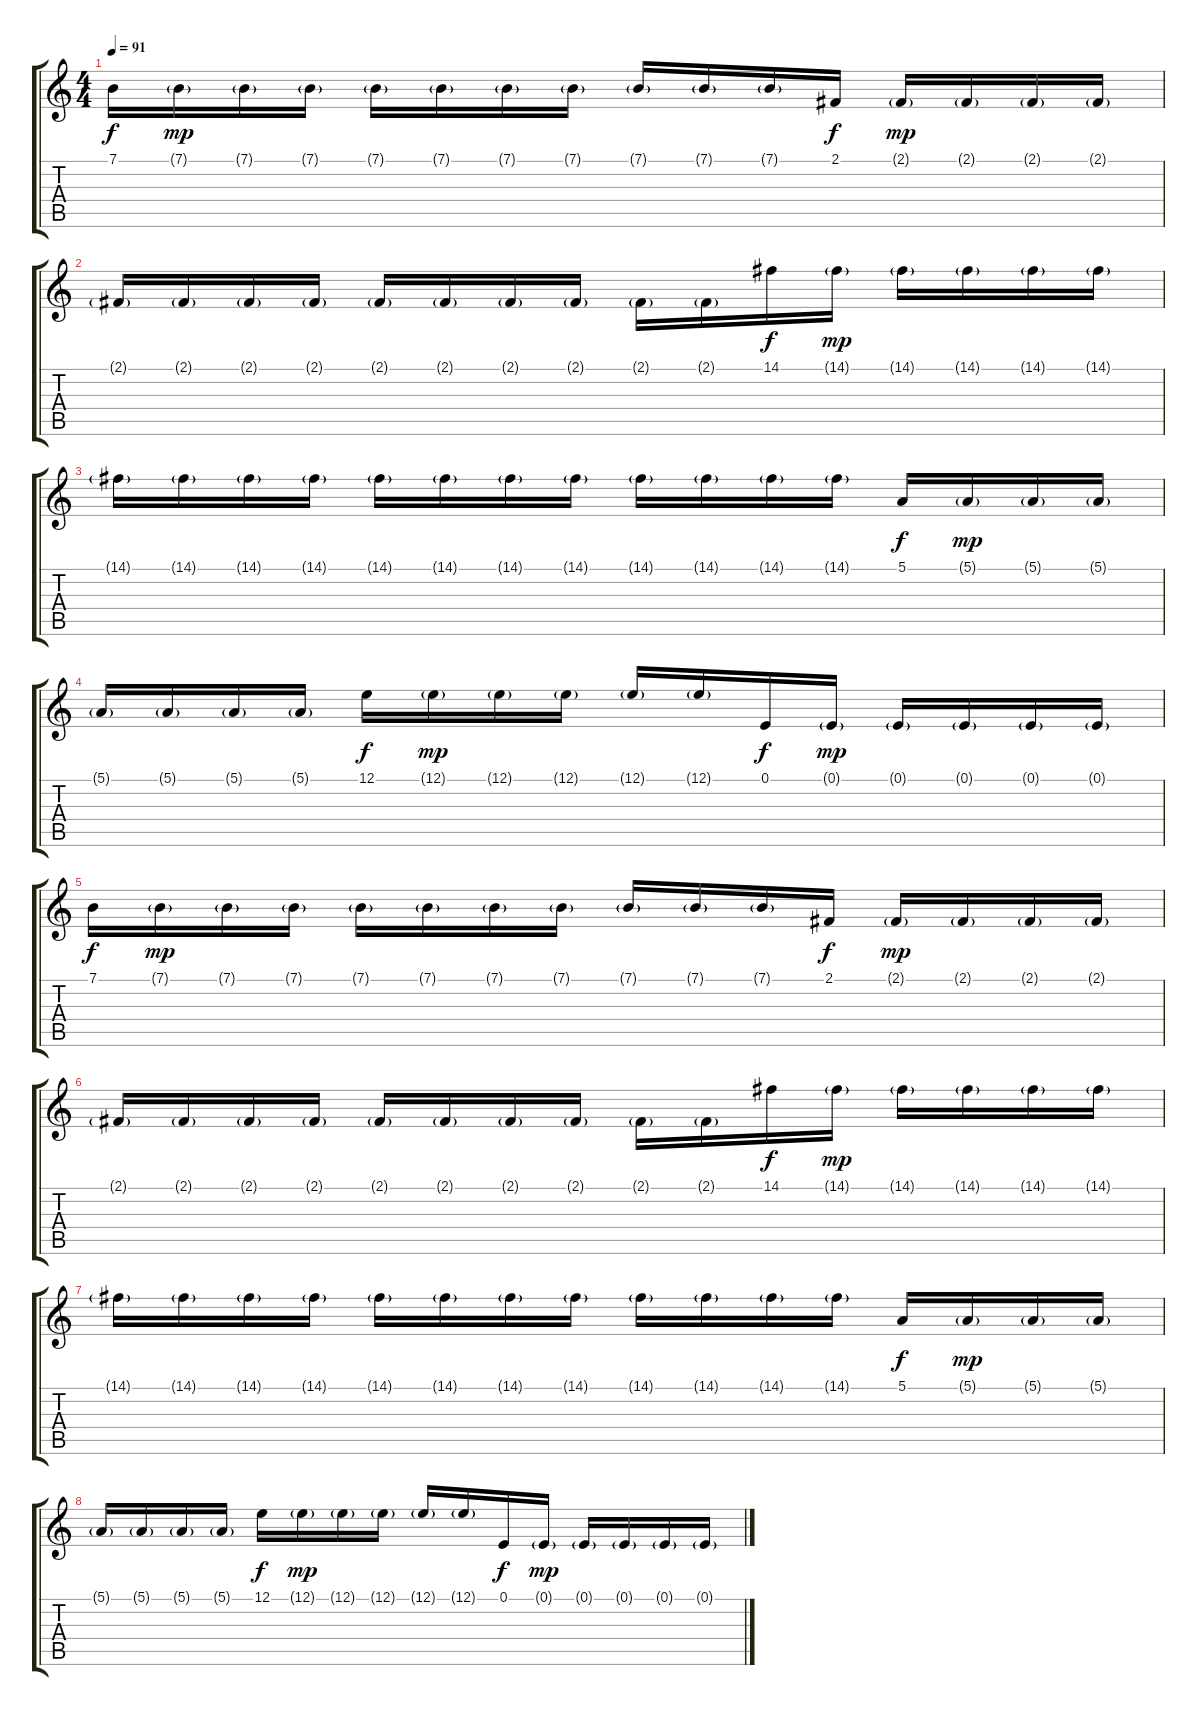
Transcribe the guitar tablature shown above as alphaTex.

\track "" {instrument electricgrandpiano}
\staff {score tabs}
\tuning (E4 B3 G3 D3 A2 E2) {hide}
\ts (4 4)
\tempo 91
\clef g2
\ks c
7.1.16{dy f instrument electricgrandpiano} 7.1{g}.16{dy mp} 7.1{g}.16 7.1{g}.16 7.1{g}.16 7.1{g}.16 7.1{g}.16 7.1{g}.16 7.1{g}.16 7.1{g}.16 7.1{g}.16 2.1.16{dy f} 2.1{g}.16{dy mp} 2.1{g}.16 2.1{g}.16 2.1{g}.16 |
2.1{g}.16 2.1{g}.16 2.1{g}.16 2.1{g}.16 2.1{g}.16 2.1{g}.16 2.1{g}.16 2.1{g}.16 2.1{g}.16 2.1{g}.16 14.1.16{dy f} 14.1{g}.16{dy mp} 14.1{g}.16 14.1{g}.16 14.1{g}.16 14.1{g}.16 |
14.1{g}.16 14.1{g}.16 14.1{g}.16 14.1{g}.16 14.1{g}.16 14.1{g}.16 14.1{g}.16 14.1{g}.16 14.1{g}.16 14.1{g}.16 14.1{g}.16 14.1{g}.16 5.1.16{dy f} 5.1{g}.16{dy mp} 5.1{g}.16 5.1{g}.16 |
5.1{g}.16 5.1{g}.16 5.1{g}.16 5.1{g}.16 12.1.16{dy f} 12.1{g}.16{dy mp} 12.1{g}.16 12.1{g}.16 12.1{g}.16 12.1{g}.16 0.1.16{dy f} 0.1{g}.16{dy mp} 0.1{g}.16 0.1{g}.16 0.1{g}.16 0.1{g}.16 |
7.1.16{dy f} 7.1{g}.16{dy mp} 7.1{g}.16 7.1{g}.16 7.1{g}.16 7.1{g}.16 7.1{g}.16 7.1{g}.16 7.1{g}.16 7.1{g}.16 7.1{g}.16 2.1.16{dy f} 2.1{g}.16{dy mp} 2.1{g}.16 2.1{g}.16 2.1{g}.16 |
2.1{g}.16 2.1{g}.16 2.1{g}.16 2.1{g}.16 2.1{g}.16 2.1{g}.16 2.1{g}.16 2.1{g}.16 2.1{g}.16 2.1{g}.16 14.1.16{dy f} 14.1{g}.16{dy mp} 14.1{g}.16 14.1{g}.16 14.1{g}.16 14.1{g}.16 |
14.1{g}.16 14.1{g}.16 14.1{g}.16 14.1{g}.16 14.1{g}.16 14.1{g}.16 14.1{g}.16 14.1{g}.16 14.1{g}.16 14.1{g}.16 14.1{g}.16 14.1{g}.16 5.1.16{dy f} 5.1{g}.16{dy mp} 5.1{g}.16 5.1{g}.16 |
5.1{g}.16 5.1{g}.16 5.1{g}.16 5.1{g}.16 12.1.16{dy f} 12.1{g}.16{dy mp} 12.1{g}.16 12.1{g}.16 12.1{g}.16 12.1{g}.16 0.1.16{dy f} 0.1{g}.16{dy mp} 0.1{g}.16 0.1{g}.16 0.1{g}.16 0.1{g}.16
